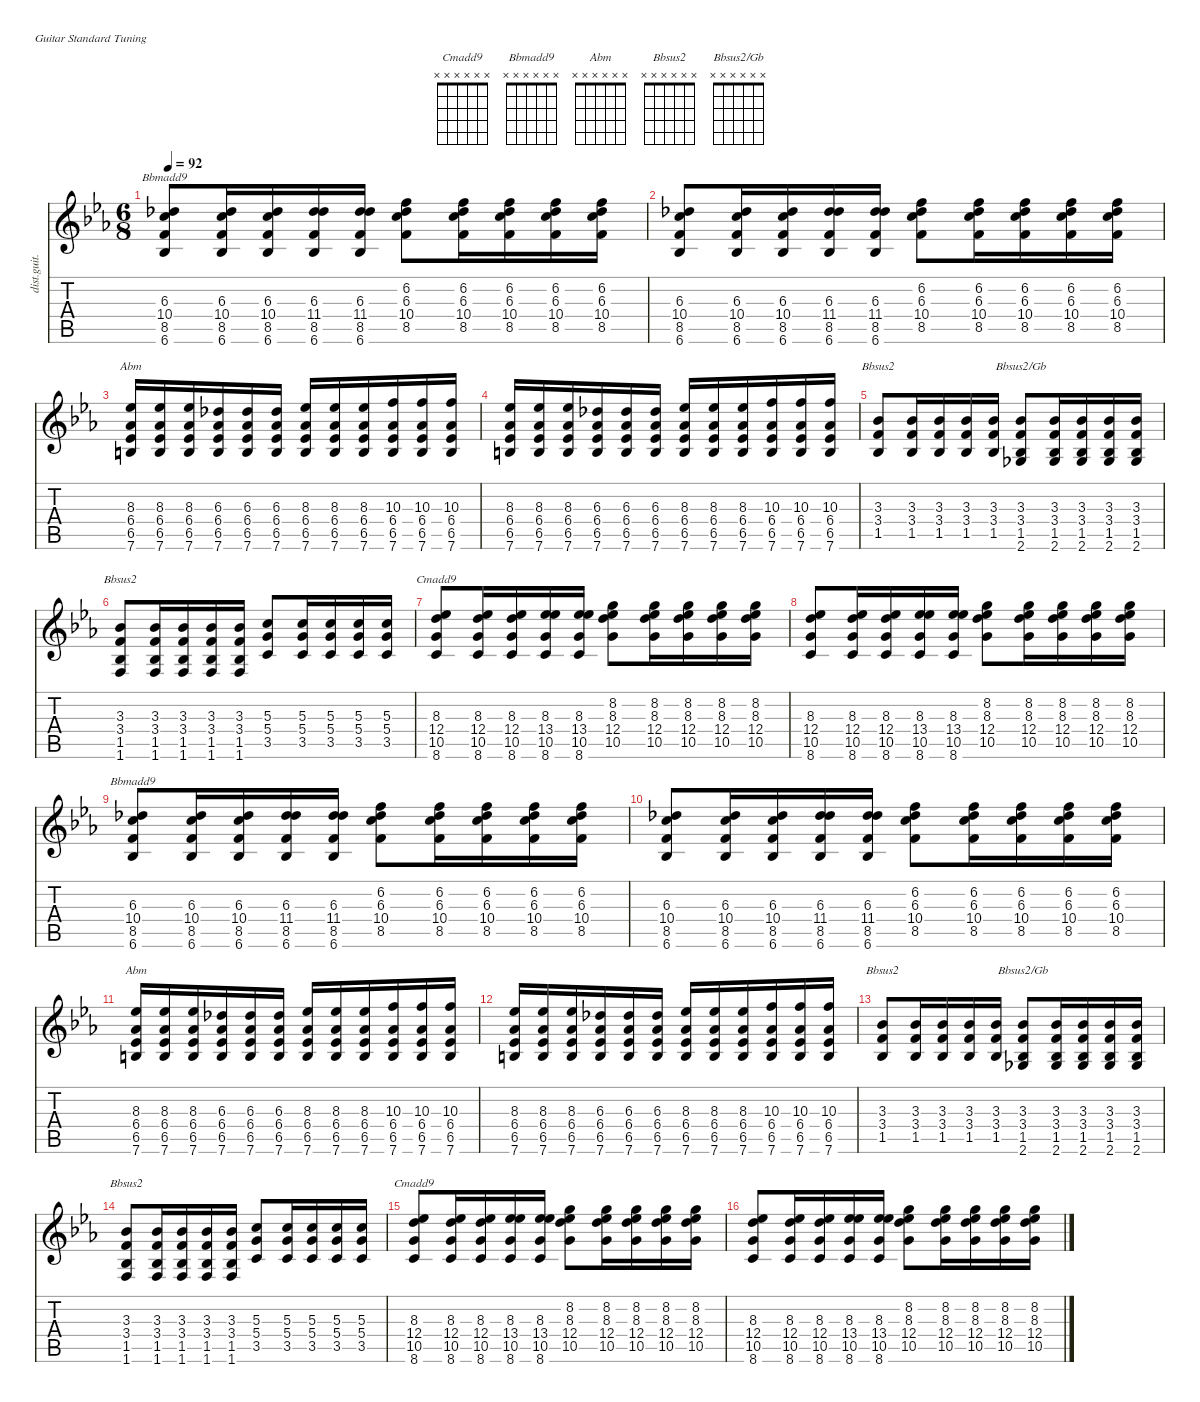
\defaultSystemsLayout 4
\hideDynamics
\bracketExtendMode nobrackets
\track ("Guitar - Peter Lindgren" "dist.guit.") {instrument distortionguitar}
\staff {score tabs}
\tuning (E4 B3 G3 D3 A2 E2)
\chord ("Cmadd9" x x x x x x)
\chord ("Bbmadd9" x x x x x x)
\chord ("Abm" x x x x x x)
\chord ("Bbsus2" x x x x x x)
\chord ("Bbsus2/Gb" x x x x x x)
\ts (6 8)
\tempo 92
\clef g2
\ks cminor
(6.3{acc b} 10.4{acc forcenatural} 8.5{acc forcenatural} 6.6{acc b}).8{ch "Bbmadd9" dy f} (6.3{acc b} 10.4{acc forcenatural} 8.5{acc forcenatural} 6.6{acc b}).16 (6.3{acc b} 10.4{acc forcenatural} 8.5{acc forcenatural} 6.6{acc b}).16 (6.3{acc b} 11.4{acc b} 8.5{acc forcenatural} 6.6{acc b}).16 (6.3{acc b} 11.4{acc b} 8.5{acc forcenatural} 6.6{acc b}).16 (6.2{acc forcenatural} 6.3{acc b} 10.4{acc forcenatural} 8.5{acc forcenatural}).8 (6.2{acc forcenatural} 6.3{acc b} 10.4{acc forcenatural} 8.5{acc forcenatural}).16 (6.2{acc forcenatural} 6.3{acc b} 10.4{acc forcenatural} 8.5{acc forcenatural}).16 (6.2{acc forcenatural} 6.3{acc b} 10.4{acc forcenatural} 8.5{acc forcenatural}).16 (6.2{acc forcenatural} 6.3{acc b} 10.4{acc forcenatural} 8.5{acc forcenatural}).16 |
(6.3{acc b} 10.4{acc forcenatural} 8.5{acc forcenatural} 6.6{acc b}).8 (6.3{acc b} 10.4{acc forcenatural} 8.5{acc forcenatural} 6.6{acc b}).16 (6.3{acc b} 10.4{acc forcenatural} 8.5{acc forcenatural} 6.6{acc b}).16 (6.3{acc b} 11.4{acc b} 8.5{acc forcenatural} 6.6{acc b}).16 (6.3{acc b} 11.4{acc b} 8.5{acc forcenatural} 6.6{acc b}).16 (6.2{acc forcenatural} 6.3{acc b} 10.4{acc forcenatural} 8.5{acc forcenatural}).8 (6.2{acc forcenatural} 6.3{acc b} 10.4{acc forcenatural} 8.5{acc forcenatural}).16 (6.2{acc forcenatural} 6.3{acc b} 10.4{acc forcenatural} 8.5{acc forcenatural}).16 (6.2{acc forcenatural} 6.3{acc b} 10.4{acc forcenatural} 8.5{acc forcenatural}).16 (6.2{acc forcenatural} 6.3{acc b} 10.4{acc forcenatural} 8.5{acc forcenatural}).16 |
(8.3{acc b} 6.4{acc b} 6.5{acc b} 7.6{acc forcenatural}).16{ch "Abm"} (8.3{acc b} 6.4{acc b} 6.5{acc b} 7.6{acc forcenatural}).16 (8.3{acc b} 6.4{acc b} 6.5{acc b} 7.6{acc forcenatural}).16 (6.3{acc b} 6.4{acc b} 6.5{acc b} 7.6{acc forcenatural}).16 (6.3{acc b} 6.4{acc b} 6.5{acc b} 7.6{acc forcenatural}).16 (6.3{acc b} 6.4{acc b} 6.5{acc b} 7.6{acc forcenatural}).16 (8.3{acc b} 6.4{acc b} 6.5{acc b} 7.6{acc forcenatural}).16 (8.3{acc b} 6.4{acc b} 6.5{acc b} 7.6{acc forcenatural}).16 (8.3{acc b} 6.4{acc b} 6.5{acc b} 7.6{acc forcenatural}).16 (10.3{acc forcenatural} 6.4{acc b} 6.5{acc b} 7.6{acc forcenatural}).16 (10.3{acc forcenatural} 6.4{acc b} 6.5{acc b} 7.6{acc forcenatural}).16 (10.3{acc forcenatural} 6.4{acc b} 6.5{acc b} 7.6{acc forcenatural}).16 |
(8.3{acc b} 6.4{acc b} 6.5{acc b} 7.6{acc forcenatural}).16 (8.3{acc b} 6.4{acc b} 6.5{acc b} 7.6{acc forcenatural}).16 (8.3{acc b} 6.4{acc b} 6.5{acc b} 7.6{acc forcenatural}).16 (6.3{acc b} 6.4{acc b} 6.5{acc b} 7.6{acc forcenatural}).16 (6.3{acc b} 6.4{acc b} 6.5{acc b} 7.6{acc forcenatural}).16 (6.3{acc b} 6.4{acc b} 6.5{acc b} 7.6{acc forcenatural}).16 (8.3{acc b} 6.4{acc b} 6.5{acc b} 7.6{acc forcenatural}).16 (8.3{acc b} 6.4{acc b} 6.5{acc b} 7.6{acc forcenatural}).16 (8.3{acc b} 6.4{acc b} 6.5{acc b} 7.6{acc forcenatural}).16 (10.3{acc forcenatural} 6.4{acc b} 6.5{acc b} 7.6{acc forcenatural}).16 (10.3{acc forcenatural} 6.4{acc b} 6.5{acc b} 7.6{acc forcenatural}).16 (10.3{acc forcenatural} 6.4{acc b} 6.5{acc b} 7.6{acc forcenatural}).16 |
(3.3{acc b} 3.4{acc forcenatural} 1.5{acc b}).8{ch "Bbsus2"} (3.3{acc b} 3.4{acc forcenatural} 1.5{acc b}).16 (3.3{acc b} 3.4{acc forcenatural} 1.5{acc b}).16 (3.3{acc b} 3.4{acc forcenatural} 1.5{acc b}).16 (3.3{acc b} 3.4{acc forcenatural} 1.5{acc b}).16 (3.3{acc b} 3.4{acc forcenatural} 1.5{acc b} 2.6{acc b}).8{ch "Bbsus2/Gb"} (3.3{acc b} 3.4{acc forcenatural} 1.5{acc b} 2.6{acc b}).16 (3.3{acc b} 3.4{acc forcenatural} 1.5{acc b} 2.6{acc b}).16 (3.3{acc b} 3.4{acc forcenatural} 1.5{acc b} 2.6{acc b}).16 (3.3{acc b} 3.4{acc forcenatural} 1.5{acc b} 2.6{acc b}).16 |
(3.3{acc b} 3.4{acc forcenatural} 1.5{acc b} 1.6{acc forcenatural}).8{ch "Bbsus2"} (3.3{acc b} 3.4{acc forcenatural} 1.5{acc b} 1.6{acc forcenatural}).16 (3.3{acc b} 3.4{acc forcenatural} 1.5{acc b} 1.6{acc forcenatural}).16 (3.3{acc b} 3.4{acc forcenatural} 1.5{acc b} 1.6{acc forcenatural}).16 (3.3{acc b} 3.4{acc forcenatural} 1.5{acc b} 1.6{acc forcenatural}).16 (5.3{acc forcenatural} 5.4{acc forcenatural} 3.5{acc forcenatural}).8 (5.3{acc forcenatural} 5.4{acc forcenatural} 3.5{acc forcenatural}).16 (5.3{acc forcenatural} 5.4{acc forcenatural} 3.5{acc forcenatural}).16 (5.3{acc forcenatural} 5.4{acc forcenatural} 3.5{acc forcenatural}).16 (5.3{acc forcenatural} 5.4{acc forcenatural} 3.5{acc forcenatural}).16 |
(8.3{acc b} 12.4{acc forcenatural} 10.5{acc forcenatural} 8.6{acc forcenatural}).8{ch "Cmadd9" instrument distortionguitar} (8.3{acc b} 12.4{acc forcenatural} 10.5{acc forcenatural} 8.6{acc forcenatural}).16 (8.3{acc b} 12.4{acc forcenatural} 10.5{acc forcenatural} 8.6{acc forcenatural}).16 (8.3{acc b} 13.4{acc b} 10.5{acc forcenatural} 8.6{acc forcenatural}).16 (8.3{acc b} 13.4{acc b} 10.5{acc forcenatural} 8.6{acc forcenatural}).16 (8.2{acc forcenatural} 8.3{acc b} 12.4{acc forcenatural} 10.5{acc forcenatural}).8 (8.2{acc forcenatural} 8.3{acc b} 12.4{acc forcenatural} 10.5{acc forcenatural}).16 (8.2{acc forcenatural} 8.3{acc b} 12.4{acc forcenatural} 10.5{acc forcenatural}).16 (8.2{acc forcenatural} 8.3{acc b} 12.4{acc forcenatural} 10.5{acc forcenatural}).16 (8.2{acc forcenatural} 8.3{acc b} 12.4{acc forcenatural} 10.5{acc forcenatural}).16 |
(8.3{acc b} 12.4{acc forcenatural} 10.5{acc forcenatural} 8.6{acc forcenatural}).8 (8.3{acc b} 12.4{acc forcenatural} 10.5{acc forcenatural} 8.6{acc forcenatural}).16 (8.3{acc b} 12.4{acc forcenatural} 10.5{acc forcenatural} 8.6{acc forcenatural}).16 (8.3{acc b} 13.4{acc b} 10.5{acc forcenatural} 8.6{acc forcenatural}).16 (8.3{acc b} 13.4{acc b} 10.5{acc forcenatural} 8.6{acc forcenatural}).16 (8.2{acc forcenatural} 8.3{acc b} 12.4{acc forcenatural} 10.5{acc forcenatural}).8 (8.2{acc forcenatural} 8.3{acc b} 12.4{acc forcenatural} 10.5{acc forcenatural}).16 (8.2{acc forcenatural} 8.3{acc b} 12.4{acc forcenatural} 10.5{acc forcenatural}).16 (8.2{acc forcenatural} 8.3{acc b} 12.4{acc forcenatural} 10.5{acc forcenatural}).16 (8.2{acc forcenatural} 8.3{acc b} 12.4{acc forcenatural} 10.5{acc forcenatural}).16 |
(6.3{acc b} 10.4{acc forcenatural} 8.5{acc forcenatural} 6.6{acc b}).8{ch "Bbmadd9"} (6.3{acc b} 10.4{acc forcenatural} 8.5{acc forcenatural} 6.6{acc b}).16 (6.3{acc b} 10.4{acc forcenatural} 8.5{acc forcenatural} 6.6{acc b}).16 (6.3{acc b} 11.4{acc b} 8.5{acc forcenatural} 6.6{acc b}).16 (6.3{acc b} 11.4{acc b} 8.5{acc forcenatural} 6.6{acc b}).16 (6.2{acc forcenatural} 6.3{acc b} 10.4{acc forcenatural} 8.5{acc forcenatural}).8 (6.2{acc forcenatural} 6.3{acc b} 10.4{acc forcenatural} 8.5{acc forcenatural}).16 (6.2{acc forcenatural} 6.3{acc b} 10.4{acc forcenatural} 8.5{acc forcenatural}).16 (6.2{acc forcenatural} 6.3{acc b} 10.4{acc forcenatural} 8.5{acc forcenatural}).16 (6.2{acc forcenatural} 6.3{acc b} 10.4{acc forcenatural} 8.5{acc forcenatural}).16 |
(6.3{acc b} 10.4{acc forcenatural} 8.5{acc forcenatural} 6.6{acc b}).8 (6.3{acc b} 10.4{acc forcenatural} 8.5{acc forcenatural} 6.6{acc b}).16 (6.3{acc b} 10.4{acc forcenatural} 8.5{acc forcenatural} 6.6{acc b}).16 (6.3{acc b} 11.4{acc b} 8.5{acc forcenatural} 6.6{acc b}).16 (6.3{acc b} 11.4{acc b} 8.5{acc forcenatural} 6.6{acc b}).16 (6.2{acc forcenatural} 6.3{acc b} 10.4{acc forcenatural} 8.5{acc forcenatural}).8 (6.2{acc forcenatural} 6.3{acc b} 10.4{acc forcenatural} 8.5{acc forcenatural}).16 (6.2{acc forcenatural} 6.3{acc b} 10.4{acc forcenatural} 8.5{acc forcenatural}).16 (6.2{acc forcenatural} 6.3{acc b} 10.4{acc forcenatural} 8.5{acc forcenatural}).16 (6.2{acc forcenatural} 6.3{acc b} 10.4{acc forcenatural} 8.5{acc forcenatural}).16 |
(8.3{acc b} 6.4{acc b} 6.5{acc b} 7.6{acc forcenatural}).16{ch "Abm"} (8.3{acc b} 6.4{acc b} 6.5{acc b} 7.6{acc forcenatural}).16 (8.3{acc b} 6.4{acc b} 6.5{acc b} 7.6{acc forcenatural}).16 (6.3{acc b} 6.4{acc b} 6.5{acc b} 7.6{acc forcenatural}).16 (6.3{acc b} 6.4{acc b} 6.5{acc b} 7.6{acc forcenatural}).16 (6.3{acc b} 6.4{acc b} 6.5{acc b} 7.6{acc forcenatural}).16 (8.3{acc b} 6.4{acc b} 6.5{acc b} 7.6{acc forcenatural}).16 (8.3{acc b} 6.4{acc b} 6.5{acc b} 7.6{acc forcenatural}).16 (8.3{acc b} 6.4{acc b} 6.5{acc b} 7.6{acc forcenatural}).16 (10.3{acc forcenatural} 6.4{acc b} 6.5{acc b} 7.6{acc forcenatural}).16 (10.3{acc forcenatural} 6.4{acc b} 6.5{acc b} 7.6{acc forcenatural}).16 (10.3{acc forcenatural} 6.4{acc b} 6.5{acc b} 7.6{acc forcenatural}).16 |
(8.3{acc b} 6.4{acc b} 6.5{acc b} 7.6{acc forcenatural}).16 (8.3{acc b} 6.4{acc b} 6.5{acc b} 7.6{acc forcenatural}).16 (8.3{acc b} 6.4{acc b} 6.5{acc b} 7.6{acc forcenatural}).16 (6.3{acc b} 6.4{acc b} 6.5{acc b} 7.6{acc forcenatural}).16 (6.3{acc b} 6.4{acc b} 6.5{acc b} 7.6{acc forcenatural}).16 (6.3{acc b} 6.4{acc b} 6.5{acc b} 7.6{acc forcenatural}).16 (8.3{acc b} 6.4{acc b} 6.5{acc b} 7.6{acc forcenatural}).16 (8.3{acc b} 6.4{acc b} 6.5{acc b} 7.6{acc forcenatural}).16 (8.3{acc b} 6.4{acc b} 6.5{acc b} 7.6{acc forcenatural}).16 (10.3{acc forcenatural} 6.4{acc b} 6.5{acc b} 7.6{acc forcenatural}).16 (10.3{acc forcenatural} 6.4{acc b} 6.5{acc b} 7.6{acc forcenatural}).16 (10.3{acc forcenatural} 6.4{acc b} 6.5{acc b} 7.6{acc forcenatural}).16 |
(3.3{acc b} 3.4{acc forcenatural} 1.5{acc b}).8{ch "Bbsus2"} (3.3{acc b} 3.4{acc forcenatural} 1.5{acc b}).16 (3.3{acc b} 3.4{acc forcenatural} 1.5{acc b}).16 (3.3{acc b} 3.4{acc forcenatural} 1.5{acc b}).16 (3.3{acc b} 3.4{acc forcenatural} 1.5{acc b}).16 (3.3{acc b} 3.4{acc forcenatural} 1.5{acc b} 2.6{acc b}).8{ch "Bbsus2/Gb"} (3.3{acc b} 3.4{acc forcenatural} 1.5{acc b} 2.6{acc b}).16 (3.3{acc b} 3.4{acc forcenatural} 1.5{acc b} 2.6{acc b}).16 (3.3{acc b} 3.4{acc forcenatural} 1.5{acc b} 2.6{acc b}).16 (3.3{acc b} 3.4{acc forcenatural} 1.5{acc b} 2.6{acc b}).16 |
(3.3{acc b} 3.4{acc forcenatural} 1.5{acc b} 1.6{acc forcenatural}).8{ch "Bbsus2"} (3.3{acc b} 3.4{acc forcenatural} 1.5{acc b} 1.6{acc forcenatural}).16 (3.3{acc b} 3.4{acc forcenatural} 1.5{acc b} 1.6{acc forcenatural}).16 (3.3{acc b} 3.4{acc forcenatural} 1.5{acc b} 1.6{acc forcenatural}).16 (3.3{acc b} 3.4{acc forcenatural} 1.5{acc b} 1.6{acc forcenatural}).16 (5.3{acc forcenatural} 5.4{acc forcenatural} 3.5{acc forcenatural}).8 (5.3{acc forcenatural} 5.4{acc forcenatural} 3.5{acc forcenatural}).16 (5.3{acc forcenatural} 5.4{acc forcenatural} 3.5{acc forcenatural}).16 (5.3{acc forcenatural} 5.4{acc forcenatural} 3.5{acc forcenatural}).16 (5.3{acc forcenatural} 5.4{acc forcenatural} 3.5{acc forcenatural}).16 |
(8.3{acc b} 12.4{acc forcenatural} 10.5{acc forcenatural} 8.6{acc forcenatural}).8{ch "Cmadd9" instrument distortionguitar} (8.3{acc b} 12.4{acc forcenatural} 10.5{acc forcenatural} 8.6{acc forcenatural}).16 (8.3{acc b} 12.4{acc forcenatural} 10.5{acc forcenatural} 8.6{acc forcenatural}).16 (8.3{acc b} 13.4{acc b} 10.5{acc forcenatural} 8.6{acc forcenatural}).16 (8.3{acc b} 13.4{acc b} 10.5{acc forcenatural} 8.6{acc forcenatural}).16 (8.2{acc forcenatural} 8.3{acc b} 12.4{acc forcenatural} 10.5{acc forcenatural}).8 (8.2{acc forcenatural} 8.3{acc b} 12.4{acc forcenatural} 10.5{acc forcenatural}).16 (8.2{acc forcenatural} 8.3{acc b} 12.4{acc forcenatural} 10.5{acc forcenatural}).16 (8.2{acc forcenatural} 8.3{acc b} 12.4{acc forcenatural} 10.5{acc forcenatural}).16 (8.2{acc forcenatural} 8.3{acc b} 12.4{acc forcenatural} 10.5{acc forcenatural}).16 |
(8.3{acc b} 12.4{acc forcenatural} 10.5{acc forcenatural} 8.6{acc forcenatural}).8 (8.3{acc b} 12.4{acc forcenatural} 10.5{acc forcenatural} 8.6{acc forcenatural}).16 (8.3{acc b} 12.4{acc forcenatural} 10.5{acc forcenatural} 8.6{acc forcenatural}).16 (8.3{acc b} 13.4{acc b} 10.5{acc forcenatural} 8.6{acc forcenatural}).16 (8.3{acc b} 13.4{acc b} 10.5{acc forcenatural} 8.6{acc forcenatural}).16 (8.2{acc forcenatural} 8.3{acc b} 12.4{acc forcenatural} 10.5{acc forcenatural}).8 (8.2{acc forcenatural} 8.3{acc b} 12.4{acc forcenatural} 10.5{acc forcenatural}).16 (8.2{acc forcenatural} 8.3{acc b} 12.4{acc forcenatural} 10.5{acc forcenatural}).16 (8.2{acc forcenatural} 8.3{acc b} 12.4{acc forcenatural} 10.5{acc forcenatural}).16 (8.2{acc forcenatural} 8.3{acc b} 12.4{acc forcenatural} 10.5{acc forcenatural}).16
